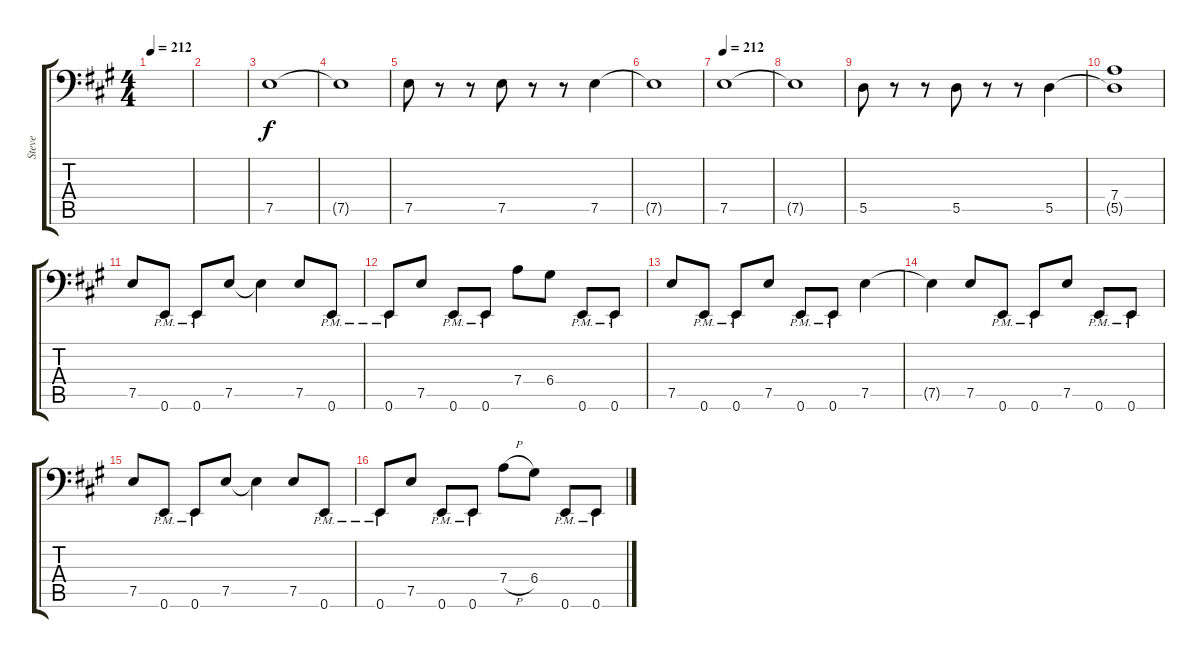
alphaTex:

\track ("Steve" "Steve") {instrument electricbassfinger}
\staff {score tabs}
\tuning (E4 B3 G2 D2 A1 E1) {hide}
\ts (4 4)
\tempo 212
\clef f4
\ks a
|
|
7.5.1 |
7.5{t}.1 |
7.5.8 r.8 r.8 7.5.8 r.8 r.8 7.5.4 |
7.5{t}.1 |
\tempo 212
7.5.1 |
7.5{t}.1 |
5.5.8 r.8 r.8 5.5.8 r.8 r.8 5.5.4 |
(7.4 5.5{t}).1 |
7.5.8 0.6{pm}.8 0.6{pm}.8 7.5.8 7.5{t}.4 7.5.8 0.6{pm}.8 |
0.6{pm}.8 7.5.8 0.6{pm}.8 0.6{pm}.8 7.4.8 6.4.8 0.6{pm}.8 0.6{pm}.8 |
7.5.8 0.6{pm}.8 0.6{pm}.8 7.5.8 0.6{pm}.8 0.6{pm}.8 7.5.4 |
7.5{t}.4 7.5.8 0.6{pm}.8 0.6{pm}.8 7.5.8 0.6{pm}.8 0.6{pm}.8 |
7.5.8 0.6{pm}.8 0.6{pm}.8 7.5.8 7.5{t}.4 7.5.8 0.6{pm}.8 |
0.6{pm}.8 7.5.8 0.6{pm}.8 0.6{pm}.8 7.4{h}.8 6.4.8 0.6{pm}.8 0.6{pm}.8
